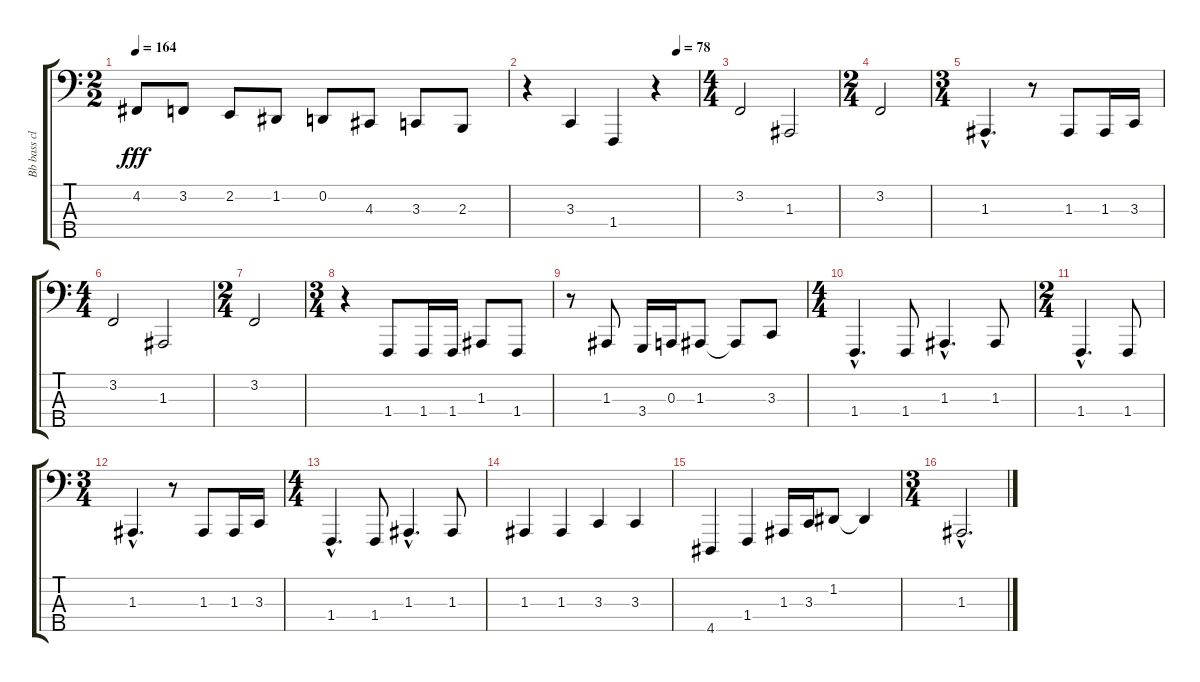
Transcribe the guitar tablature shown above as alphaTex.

\track ("Bb bass clarinet" "Bb bass cl") {instrument clarinet}
\staff {score tabs}
\tuning (G2 D2 A1 E1 B0) {hide}
\ts (2 2)
\tempo 164
\clef f4
\ks c
4.2.8{dy fff} 3.2.8 2.2.8 1.2.8 0.2.8 4.3.8 3.3.8 2.3.8 |
\tempo (78 0.875)
r.4 3.3.4 1.4.4 r.4 |
\ts (4 4)
3.2.2 1.3.2 |
\ts (2 4)
3.2.2 |
\ts (3 4)
1.3{hac}.4{d} r.8 1.3.8 1.3.16 3.3.16 |
\ts (4 4)
3.2.2 1.3.2 |
\ts (2 4)
3.2.2 |
\ts (3 4)
r.4 1.4.8 1.4.16 1.4.16 1.3.8 1.4.8 |
r.8 1.3.8 3.4.16 0.3.16 1.3.8 1.3{t}.8 3.3.8 |
\ts (4 4)
1.4{hac}.4{d} 1.4.8 1.3{hac}.4{d} 1.3.8 |
\ts (2 4)
1.4{hac}.4{d} 1.4.8 |
\ts (3 4)
1.3{hac}.4{d} r.8 1.3.8 1.3.16 3.3.16 |
\ts (4 4)
1.4{hac}.4{d} 1.4.8 1.3{hac}.4{d} 1.3.8 |
1.3.4 1.3.4 3.3.4 3.3.4 |
4.5.4 1.4.4 1.3.16 3.3.16 1.2.8 1.2{t}.4 |
\ts (3 4)
1.3{hac}.2{d}
